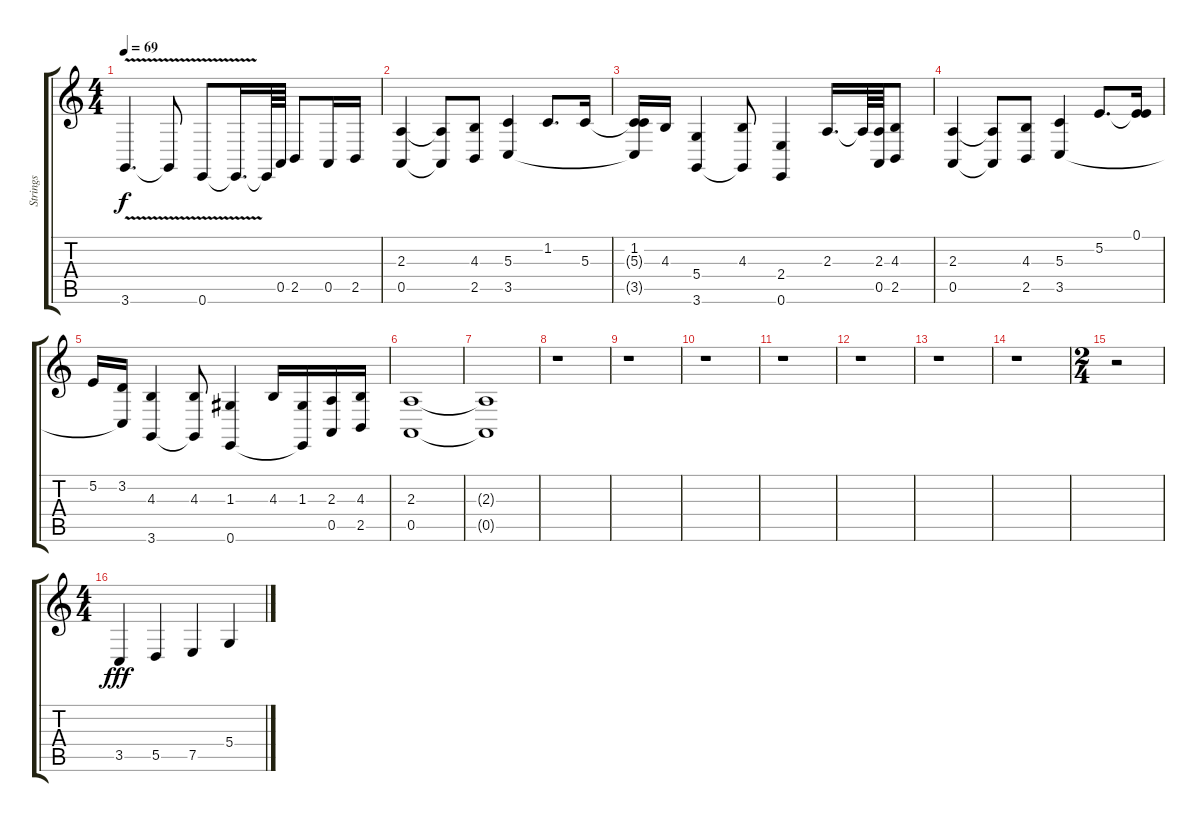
\track ("Strings" "Strings") {instrument stringensemble1}
\staff {score tabs}
\tuning (E4 B3 G3 D3 A2 E2) {hide}
\ts (4 4)
\tempo 69
\clef g2
\ks c
3.6{v}.4{d dy f} 3.6{t}.8 0.6{v}.8 0.6{t}.16{d} 0.6{t}.64 0.5.64 2.5.8 0.5.16 2.5.16 |
(2.3 0.5).4 (2.3{t} 0.5{t}).8 (4.3 2.5).8 (5.3 3.5).4 1.2.8{d} 5.3.16 |
(1.2 5.3{t} 3.5{t}).16 4.3.16 (5.4 3.6).4 (4.3 3.6{t}).8 (2.4 0.6).4 2.3.16{d} 2.3{t}.64 (2.3 0.5).64 (4.3 2.5).8 |
(2.3 0.5).4 (2.3{t} 0.5{t}).8 (4.3 2.5).8 (5.3 3.5).4 5.2.8{d} (0.1 5.2{t}).16 |
5.2.16 (3.2 3.5{t}).16 (4.3 3.6).4 (4.3 3.6{t}).8 (1.3 0.6).4 4.3.16 (1.3 0.6{t}).16 (2.3 0.5).16 (4.3 2.5).16 |
(2.3 0.5).1 |
(2.3{t} 0.5{t}).1 |
r.1 |
r.1 |
r.1 |
r.1 |
r.1 |
r.1 |
r.1 |
\ts (2 4)
r.2 |
\ts (4 4)
3.5.4{dy fff} 5.5.4 7.5.4 5.4.4
